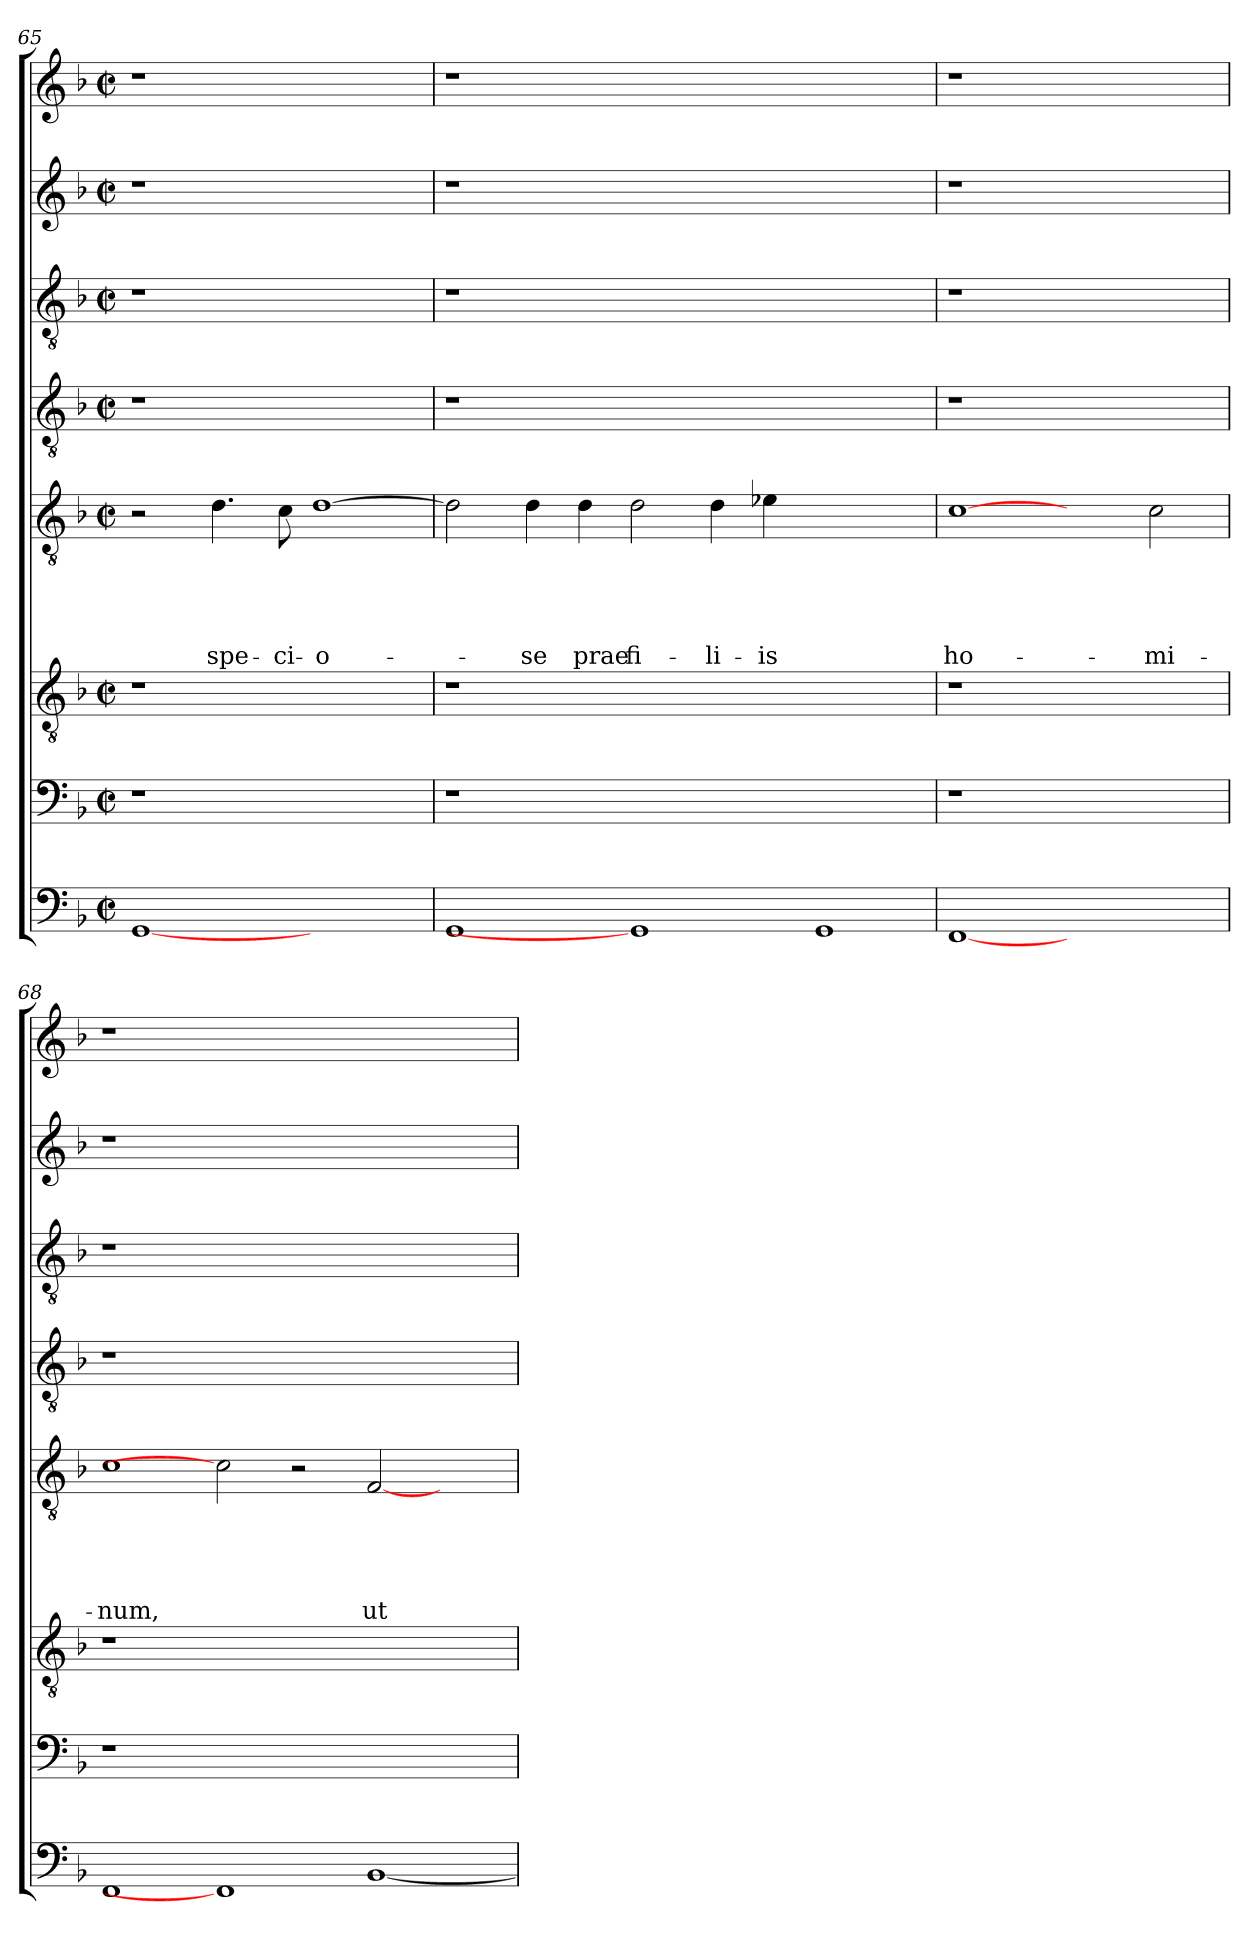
**kern	**kern	**kern	**kern	**text	**text	**text	**text	**text	**kern	**kern	**kern	**kern
*part8	*part7	*part6	*part5	*part5	*part5	*part5	*part5	*part5	*part4	*part3	*part2	*part1
*staff8	*staff7	*staff6	*staff5	*staff5	*staff5	*staff5	*staff5	*staff5	*staff4	*staff3	*staff2	*staff1
*clefF4	*clefF4	*clefGv2	*clefGv2	*	*	*	*	*	*clefGv2	*clefGv2	*clefG2	*clefG2
*k[b-]	*k[b-]	*k[b-]	*k[b-]	*	*	*	*	*	*k[b-]	*k[b-]	*k[b-]	*k[b-]
*F:	*F:	*F:	*F:	*	*	*	*	*	*F:	*F:	*F:	*F:
*M2/2	*M2/2	*M2/2	*M2/2	*	*	*	*	*	*M2/2	*M2/2	*M2/2	*M2/2
*met(c|)	*met(c|)	*met(c|)	*met(c|)	*	*	*	*	*	*met(c|)	*met(c|)	*met(c|)	*met(c|)
=65	=65	=65	=65	=65	=65	=65	=65	=65	=65	=65	=65	=65
[1GG	1r	1r	2r	.	.	.	.	.	1r	1r	1r	1r
.	.	.	4.d\	.	.	.	.	spe-	.	.	.	.
.	.	.	8c\	.	.	.	.	-ci-	.	.	.	.
1ryy	1ryy	1ryy	[1d	.	.	.	.	-o-	1ryy	1ryy	1ryy	1ryy
!!LO:LB:g=z
=66	=66	=66	=66	=66	=66	=66	=66	=66	=66	=66	=66	=66
1GG	1r	1r	2d\]	.	.	.	.	.	1r	1r	1r	1r
.	.	.	4d\	.	.	.	.	-se	.	.	.	.
.	.	.	4d\	.	.	.	.	prae	.	.	.	.
1GG]	0ryy	0ryy	2d\	.	.	.	.	fi-	0ryy	0ryy	0ryy	0ryy
.	.	.	4d\	.	.	.	.	-li-	.	.	.	.
.	.	.	4e-X\	.	.	.	.	-is	.	.	.	.
1GG	.	.	1ryy	.	.	.	.	.	.	.	.	.
=67	=67	=67	=67	=67	=67	=67	=67	=67	=67	=67	=67	=67
[1FF	1r	1r	[1c	.	.	.	.	ho-	1r	1r	1r	1r
1ryy	1ryy	1ryy	2ryy	.	.	.	.	.	1ryy	1ryy	1ryy	1ryy
.	.	.	2c\	.	.	.	.	-mi-	.	.	.	.
=68	=68	=68	=68	=68	=68	=68	=68	=68	=68	=68	=68	=68
1FF	1r	1r	1c	.	.	.	.	-num,	1r	1r	1r	1r
1FF]	0ryy	0ryy	2c]	.	.	.	.	.	0ryy	0ryy	0ryy	0ryy
.	.	.	2r	.	.	.	.	.	.	.	.	.
[1BB-	.	.	[2F/	.	.	.	.	ut	.	.	.	.
.	.	.	2ryy	.	.	.	.	.	.	.	.	.
=	=	=	=	=	=	=	=	=	=	=	=	=
*-	*-	*-	*-	*-	*-	*-	*-	*-	*-	*-	*-	*-
